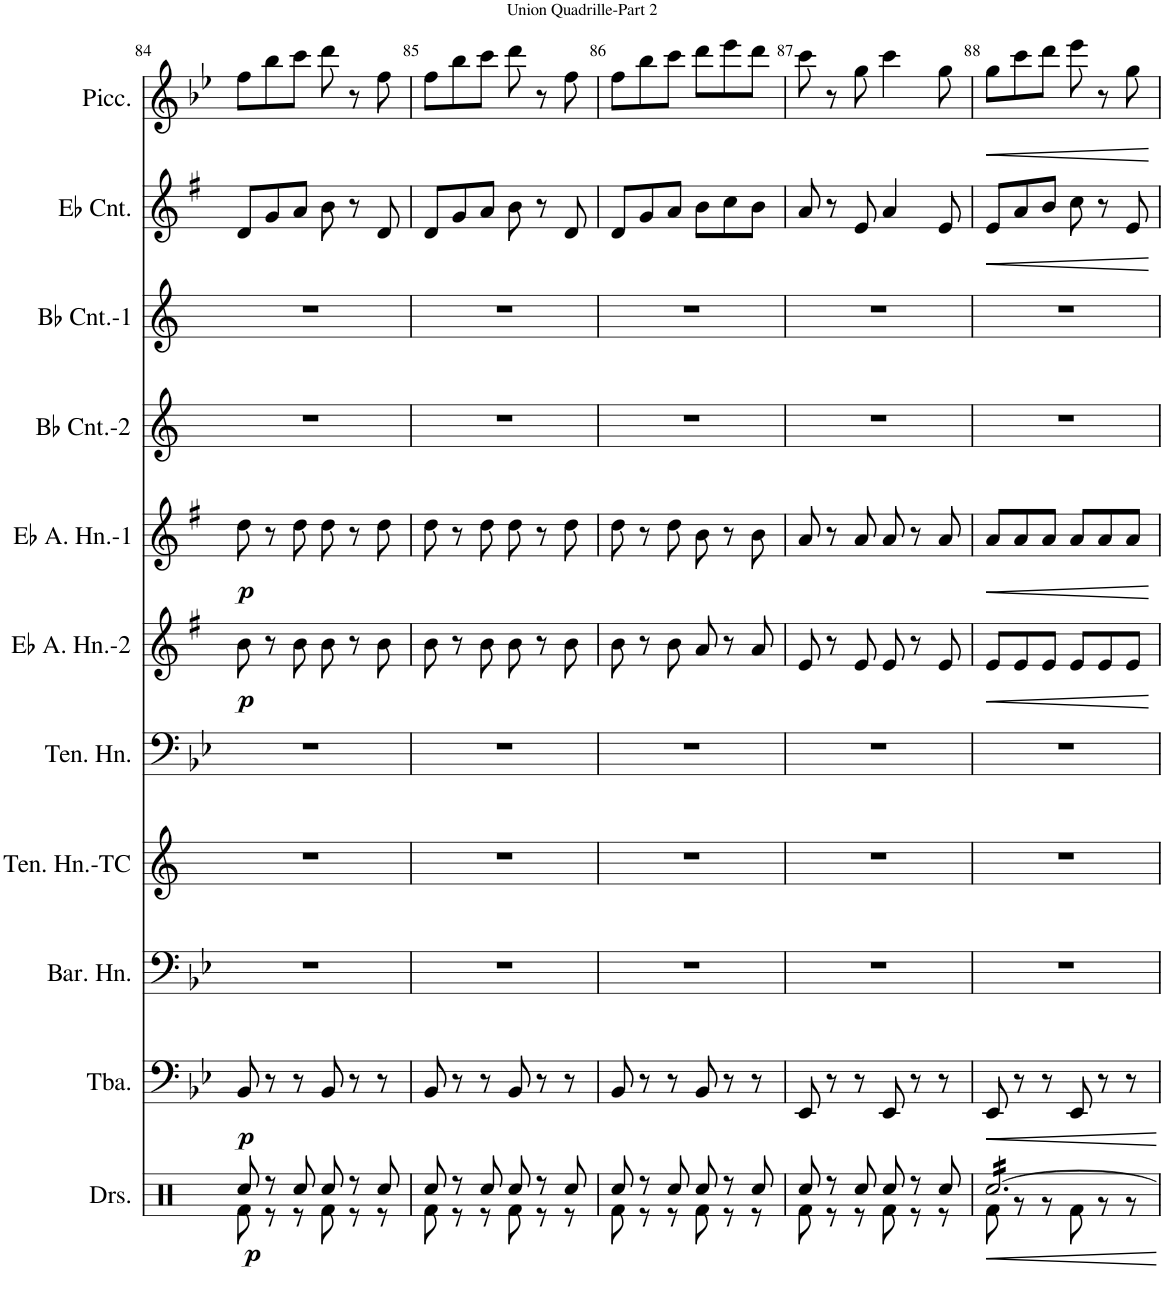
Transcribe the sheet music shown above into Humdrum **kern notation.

**kern	**dynam	**kern	**dynam	**kern	**kern	**kern	**kern	**dynam	**kern	**dynam	**kern	**kern	**kern	**dynam	**kern	**dynam
*part11	*part11	*part10	*part10	*part9	*part8	*part7	*part6	*part6	*part5	*part5	*part4	*part3	*part2	*part2	*part1	*part1
*staff11	*staff11	*staff10	*staff10	*staff9	*staff8	*staff7	*staff6	*staff6	*staff5	*staff5	*staff4	*staff3	*staff2	*staff2	*staff1	*staff1
*I"Drums	*	*I"Tuba	*	*I"Baritone Horn	*I"Tenor Horn-TC	*I"Tenor Horn	*I"Eb Alto Horn-2	*	*I"Eb Alto Horn-1	*	*I"Bb Cornet-2	*I"Bb Cornet-1	*I"Eb Cornet	*	*I"Piccolo	*
*I'Drs.	*	*I'Tba.	*	*I'Bar. Hn.	*I'Ten. Hn.-TC	*I'Ten. Hn.	*I'Eb A. Hn.-2	*	*I'Eb A. Hn.-1	*	*I'Bb Cnt.-2	*I'Bb Cnt.-1	*I'Eb Cnt.	*	*I'Picc.	*
!!LO:PB:g=z
*clefX	*	*clefF4	*	*clefF4	*clefG2	*clefF4	*clefG2	*	*clefG2	*	*clefG2	*clefG2	*clefG2	*	*clefG2	*
*	*	*	*	*Trd4c7	*Trd8c14	*Trd4c7	*Trd5c9	*	*Trd5c9	*	*Trd1c2	*Trd1c2	*Trd-2c-3	*	*Trd-7c-12	*
*k[]	*	*k[b-e-]	*	*k[b-e-]	*k[]	*k[b-e-]	*k[f#]	*	*k[f#]	*	*k[]	*k[]	*k[f#]	*	*k[b-e-]	*
*M6/8	*	*M6/8	*	*M6/8	*M6/8	*M6/8	*M6/8	*	*M6/8	*	*M6/8	*M6/8	*M6/8	*	*M6/8	*
=84	=84	=84	=84	=84	=84	=84	=84	=84	=84	=84	=84	=84	=84	=84	=84	=84
*^	*	*	*	*	*	*	*	*	*	*	*	*	*	*	*	*
!	!	!LO:DY:b	!	!LO:DY:b	!	!	!	!	!LO:DY:b	!	!LO:DY:b	!	!	!	!	!	!
8Rcc/	8Rf\	p	8BB-/	p	2.r	2.r	2.r	8b\	p	8dd\	p	2.r	2.r	8d/L	.	8ff\L	.
8r	8r	.	8r	.	.	.	.	8r	.	8r	.	.	.	8g/	.	8bb-\	.
8Rcc/	8r	.	8r	.	.	.	.	8b\	.	8dd\	.	.	.	8a/J	.	8ccc\J	.
8Rcc/	8Rf\	.	8BB-/	.	.	.	.	8b\	.	8dd\	.	.	.	8b\	.	8ddd\	.
8r	8r	.	8r	.	.	.	.	8r	.	8r	.	.	.	8r	.	8r	.
8Rcc/	8r	.	8r	.	.	.	.	8b\	.	8dd\	.	.	.	8d/	.	8ff\	.
=85	=85	=85	=85	=85	=85	=85	=85	=85	=85	=85	=85	=85	=85	=85	=85	=85	=85
8Rcc/	8Rf\	.	8BB-/	.	2.r	2.r	2.r	8b\	.	8dd\	.	2.r	2.r	8d/L	.	8ff\L	.
8r	8r	.	8r	.	.	.	.	8r	.	8r	.	.	.	8g/	.	8bb-\	.
8Rcc/	8r	.	8r	.	.	.	.	8b\	.	8dd\	.	.	.	8a/J	.	8ccc\J	.
8Rcc/	8Rf\	.	8BB-/	.	.	.	.	8b\	.	8dd\	.	.	.	8b\	.	8ddd\	.
8r	8r	.	8r	.	.	.	.	8r	.	8r	.	.	.	8r	.	8r	.
8Rcc/	8r	.	8r	.	.	.	.	8b\	.	8dd\	.	.	.	8d/	.	8ff\	.
=86	=86	=86	=86	=86	=86	=86	=86	=86	=86	=86	=86	=86	=86	=86	=86	=86	=86
8Rcc/	8Rf\	.	8BB-/	.	2.r	2.r	2.r	8b\	.	8dd\	.	2.r	2.r	8d/L	.	8ff\L	.
8r	8r	.	8r	.	.	.	.	8r	.	8r	.	.	.	8g/	.	8bb-\	.
8Rcc/	8r	.	8r	.	.	.	.	8b\	.	8dd\	.	.	.	8a/J	.	8ccc\J	.
8Rcc/	8Rf\	.	8BB-/	.	.	.	.	8a/	.	8b\	.	.	.	8b\L	.	8ddd\L	.
8r	8r	.	8r	.	.	.	.	8r	.	8r	.	.	.	8cc\	.	8eee-\	.
8Rcc/	8r	.	8r	.	.	.	.	8a/	.	8b\	.	.	.	8b\J	.	8ddd\J	.
=87	=87	=87	=87	=87	=87	=87	=87	=87	=87	=87	=87	=87	=87	=87	=87	=87	=87
8Rcc/	8Rf\	.	8EE-/	.	2.r	2.r	2.r	8e/	.	8a/	.	2.r	2.r	8a/	.	8ccc\	.
8r	8r	.	8r	.	.	.	.	8r	.	8r	.	.	.	8r	.	8r	.
8Rcc/	8r	.	8r	.	.	.	.	8e/	.	8a/	.	.	.	8e/	.	8gg\	.
8Rcc/	8Rf\	.	8EE-/	.	.	.	.	8e/	.	8a/	.	.	.	4a/	.	4ccc\	.
8r	8r	.	8r	.	.	.	.	8r	.	8r	.	.	.	.	.	.	.
8Rcc/	8r	.	8r	.	.	.	.	8e/	.	8a/	.	.	.	8e/	.	8gg\	.
=88	=88	=88	=88	=88	=88	=88	=88	=88	=88	=88	=88	=88	=88	=88	=88	=88	=88
!	!	!	!	!	!	!	!	!	!LO:HP:b	!	!LO:HP:b	!	!	!	!LO:HP:b	!	!LO:HP:b
*tremolo	*	*	*	*	*	*	*	*	*	*	*	*	*	*	*	*	*
[16Rcc/LL	8Rf\	.	8EE-/	.	2.r	2.r	2.r	8e/L	<	8a/L	<	2.r	2.r	8e/L	<	8gg\L	<
16Rcc/	.	.	.	.	.	.	.	.	.	.	.	.	.	.	.	.	.
16Rcc/	8r	.	8r	.	.	.	.	8e/	.	8a/	.	.	.	8a/	.	8ccc\	.
16Rcc/	.	.	.	.	.	.	.	.	.	.	.	.	.	.	.	.	.
16Rcc/	8r	.	8r	.	.	.	.	8e/J	.	8a/J	.	.	.	8b/J	.	8ddd\J	.
16Rcc/	.	.	.	.	.	.	.	.	.	.	.	.	.	.	.	.	.
16Rcc/	8Rf\	.	8EE-/	.	.	.	.	8e/L	.	8a/L	.	.	.	8cc\	.	8eee-\	.
16Rcc/	.	.	.	.	.	.	.	.	.	.	.	.	.	.	.	.	.
16Rcc/	8r	.	8r	.	.	.	.	8e/	.	8a/	.	.	.	8r	.	8r	.
16Rcc/	.	.	.	.	.	.	.	.	.	.	.	.	.	.	.	.	.
16Rcc/	8r	.	8r	.	.	.	.	8e/J	.	8a/J	.	.	.	8e/	.	8gg\	.
16Rcc/JJ	.	.	.	.	.	.	.	.	.	.	.	.	.	.	.	.	.
*Xtremolo	*	*	*	*	*	*	*	*	*	*	*	*	*	*	*	*	*
*v	*v	*	*	*	*	*	*	*	*	*	*	*	*	*	*	*	*
.	.	.	.	.	.	.	.	[	.	[	.	.	.	[	.	[
=	=	=	=	=	=	=	=	=	=	=	=	=	=	=	=	=
*-	*-	*-	*-	*-	*-	*-	*-	*-	*-	*-	*-	*-	*-	*-	*-	*-
